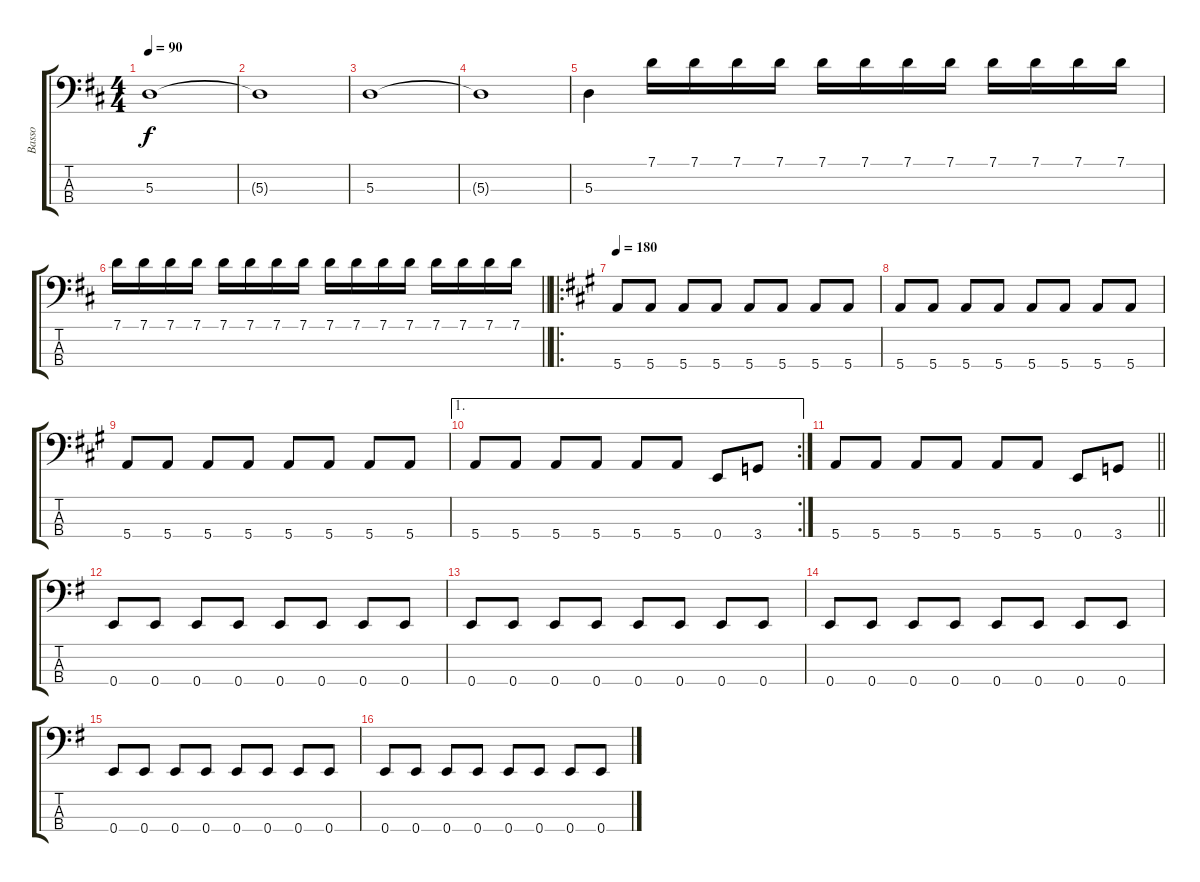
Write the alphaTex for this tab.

\track ("Basso" "Basso") {instrument electricbasspick}
\staff {score tabs}
\tuning (G2 D2 A1 E1) {hide}
\ts (4 4)
\tempo 90
\clef f4
\ks d
5.3.1{dy f} |
5.3{t}.1 |
5.3.1 |
5.3{t}.1 |
5.3.4 7.1.16 7.1.16 7.1.16 7.1.16 7.1.16 7.1.16 7.1.16 7.1.16 7.1.16 7.1.16 7.1.16 7.1.16 |
\barLineRight lightlight
7.1.16 7.1.16 7.1.16 7.1.16 7.1.16 7.1.16 7.1.16 7.1.16 7.1.16 7.1.16 7.1.16 7.1.16 7.1.16 7.1.16 7.1.16 7.1.16 |
\ro
\tempo 180
\ks a
5.4.8 5.4.8 5.4.8 5.4.8 5.4.8 5.4.8 5.4.8 5.4.8 |
5.4.8 5.4.8 5.4.8 5.4.8 5.4.8 5.4.8 5.4.8 5.4.8 |
5.4.8 5.4.8 5.4.8 5.4.8 5.4.8 5.4.8 5.4.8 5.4.8 |
\ae 1
\rc 2
5.4.8 5.4.8 5.4.8 5.4.8 5.4.8 5.4.8 0.4.8 3.4.8 |
\barLineRight lightlight
5.4.8 5.4.8 5.4.8 5.4.8 5.4.8 5.4.8 0.4.8 3.4.8 |
\ks g
0.4.8 0.4.8 0.4.8 0.4.8 0.4.8 0.4.8 0.4.8 0.4.8 |
0.4.8 0.4.8 0.4.8 0.4.8 0.4.8 0.4.8 0.4.8 0.4.8 |
0.4.8 0.4.8 0.4.8 0.4.8 0.4.8 0.4.8 0.4.8 0.4.8 |
0.4.8 0.4.8 0.4.8 0.4.8 0.4.8 0.4.8 0.4.8 0.4.8 |
0.4.8 0.4.8 0.4.8 0.4.8 0.4.8 0.4.8 0.4.8 0.4.8
